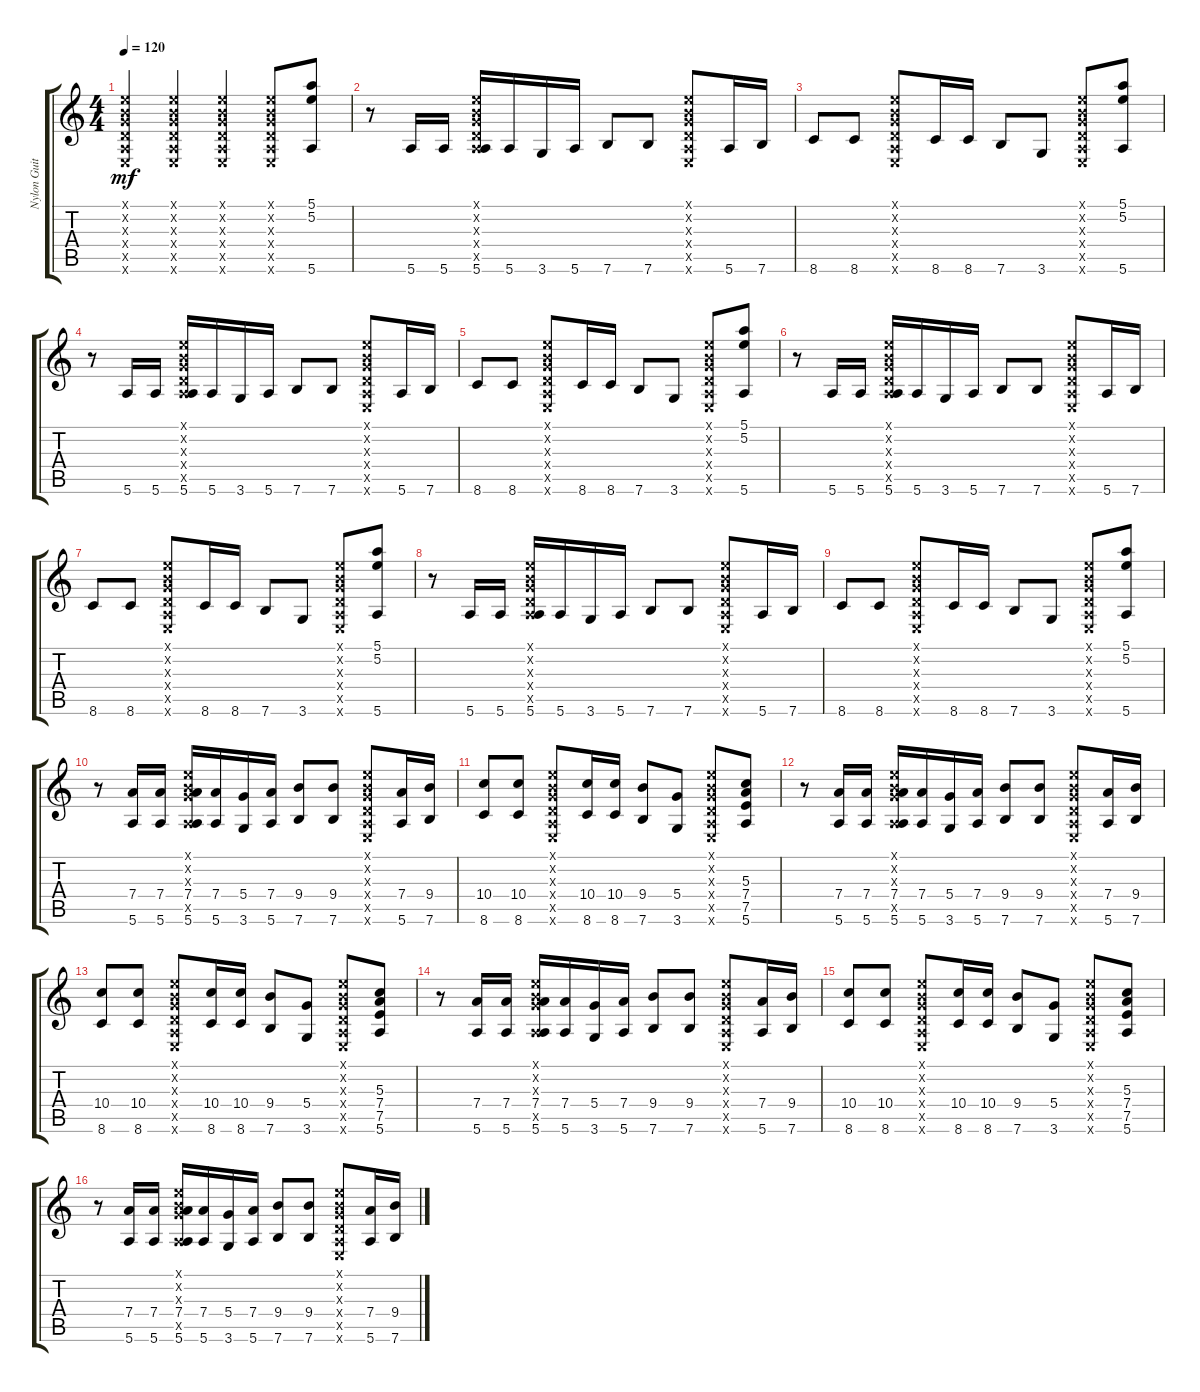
\track ("Nylon Guitar" "Nylon Guit") {instrument acousticguitarnylon}
\staff {score tabs}
\tuning (E4 B3 G3 D3 A2 E2) {hide}
\ts (4 4)
\tempo 120
\clef g2
\ks c
(0.1{x} 0.2{x} 0.3{x} 0.4{x} 0.5{x} 0.6{x}).4{dy mf instrument acousticguitarnylon} (0.1{x} 0.2{x} 0.3{x} 0.4{x} 0.5{x} 0.6{x}).4 (0.1{x} 0.2{x} 0.3{x} 0.4{x} 0.5{x} 0.6{x}).4 (0.1{x} 0.2{x} 0.3{x} 0.4{x} 0.5{x} 0.6{x}).8 (5.1 5.2 5.6).8 |
r.8 5.6.16 5.6.16 (0.1{x} 0.2{x} 0.3{x} 0.4{x} 0.5{x} 5.6).16 5.6.16 3.6.16 5.6.16 7.6.8 7.6.8 (0.1{x} 0.2{x} 0.3{x} 0.4{x} 0.5{x} 0.6{x}).8 5.6.16 7.6.16 |
8.6.8 8.6.8 (0.1{x} 0.2{x} 0.3{x} 0.4{x} 0.5{x} 0.6{x}).8 8.6.16 8.6.16 7.6.8 3.6.8 (0.1{x} 0.2{x} 0.3{x} 0.4{x} 0.5{x} 0.6{x}).8 (5.1 5.2 5.6).8 |
r.8 5.6.16 5.6.16 (0.1{x} 0.2{x} 0.3{x} 0.4{x} 0.5{x} 5.6).16 5.6.16 3.6.16 5.6.16 7.6.8 7.6.8 (0.1{x} 0.2{x} 0.3{x} 0.4{x} 0.5{x} 0.6{x}).8 5.6.16 7.6.16 |
8.6.8 8.6.8 (0.1{x} 0.2{x} 0.3{x} 0.4{x} 0.5{x} 0.6{x}).8 8.6.16 8.6.16 7.6.8 3.6.8 (0.1{x} 0.2{x} 0.3{x} 0.4{x} 0.5{x} 0.6{x}).8 (5.1 5.2 5.6).8 |
r.8 5.6.16 5.6.16 (0.1{x} 0.2{x} 0.3{x} 0.4{x} 0.5{x} 5.6).16 5.6.16 3.6.16 5.6.16 7.6.8 7.6.8 (0.1{x} 0.2{x} 0.3{x} 0.4{x} 0.5{x} 0.6{x}).8 5.6.16 7.6.16 |
8.6.8 8.6.8 (0.1{x} 0.2{x} 0.3{x} 0.4{x} 0.5{x} 0.6{x}).8 8.6.16 8.6.16 7.6.8 3.6.8 (0.1{x} 0.2{x} 0.3{x} 0.4{x} 0.5{x} 0.6{x}).8 (5.1 5.2 5.6).8 |
r.8 5.6.16 5.6.16 (0.1{x} 0.2{x} 0.3{x} 0.4{x} 0.5{x} 5.6).16 5.6.16 3.6.16 5.6.16 7.6.8 7.6.8 (0.1{x} 0.2{x} 0.3{x} 0.4{x} 0.5{x} 0.6{x}).8 5.6.16 7.6.16 |
8.6.8 8.6.8 (0.1{x} 0.2{x} 0.3{x} 0.4{x} 0.5{x} 0.6{x}).8 8.6.16 8.6.16 7.6.8 3.6.8 (0.1{x} 0.2{x} 0.3{x} 0.4{x} 0.5{x} 0.6{x}).8 (5.1 5.2 5.6).8 |
r.8 (7.4 5.6).16 (7.4 5.6).16 (0.1{x} 0.2{x} 0.3{x} 7.4 0.5{x} 5.6).16 (7.4 5.6).16 (5.4 3.6).16 (7.4 5.6).16 (9.4 7.6).8 (9.4 7.6).8 (0.1{x} 0.2{x} 0.3{x} 0.4{x} 0.5{x} 0.6{x}).8 (7.4 5.6).16 (9.4 7.6).16 |
(10.4 8.6).8 (10.4 8.6).8 (0.1{x} 0.2{x} 0.3{x} 0.4{x} 0.5{x} 0.6{x}).8 (10.4 8.6).16 (10.4 8.6).16 (9.4 7.6).8 (5.4 3.6).8 (0.1{x} 0.2{x} 0.3{x} 0.4{x} 0.5{x} 0.6{x}).8 (5.3 7.4 7.5 5.6).8 |
r.8 (7.4 5.6).16 (7.4 5.6).16 (0.1{x} 0.2{x} 0.3{x} 7.4 0.5{x} 5.6).16 (7.4 5.6).16 (5.4 3.6).16 (7.4 5.6).16 (9.4 7.6).8 (9.4 7.6).8 (0.1{x} 0.2{x} 0.3{x} 0.4{x} 0.5{x} 0.6{x}).8 (7.4 5.6).16 (9.4 7.6).16 |
(10.4 8.6).8 (10.4 8.6).8 (0.1{x} 0.2{x} 0.3{x} 0.4{x} 0.5{x} 0.6{x}).8 (10.4 8.6).16 (10.4 8.6).16 (9.4 7.6).8 (5.4 3.6).8 (0.1{x} 0.2{x} 0.3{x} 0.4{x} 0.5{x} 0.6{x}).8 (5.3 7.4 7.5 5.6).8 |
r.8 (7.4 5.6).16 (7.4 5.6).16 (0.1{x} 0.2{x} 0.3{x} 7.4 0.5{x} 5.6).16 (7.4 5.6).16 (5.4 3.6).16 (7.4 5.6).16 (9.4 7.6).8 (9.4 7.6).8 (0.1{x} 0.2{x} 0.3{x} 0.4{x} 0.5{x} 0.6{x}).8 (7.4 5.6).16 (9.4 7.6).16 |
(10.4 8.6).8 (10.4 8.6).8 (0.1{x} 0.2{x} 0.3{x} 0.4{x} 0.5{x} 0.6{x}).8 (10.4 8.6).16 (10.4 8.6).16 (9.4 7.6).8 (5.4 3.6).8 (0.1{x} 0.2{x} 0.3{x} 0.4{x} 0.5{x} 0.6{x}).8 (5.3 7.4 7.5 5.6).8 |
r.8 (7.4 5.6).16 (7.4 5.6).16 (0.1{x} 0.2{x} 0.3{x} 7.4 0.5{x} 5.6).16 (7.4 5.6).16 (5.4 3.6).16 (7.4 5.6).16 (9.4 7.6).8 (9.4 7.6).8 (0.1{x} 0.2{x} 0.3{x} 0.4{x} 0.5{x} 0.6{x}).8 (7.4 5.6).16 (9.4 7.6).16
